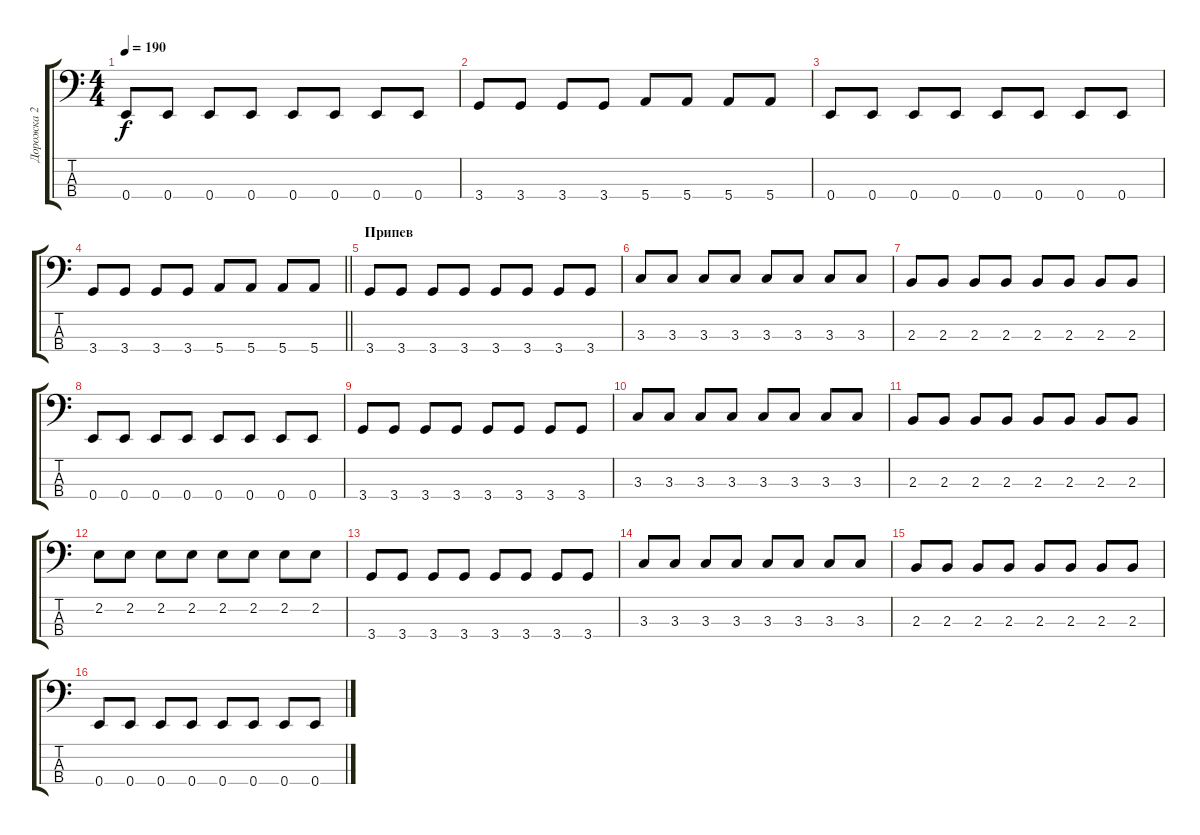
\track ("Дорожка 2" "Дорожка 2") {instrument electricbasspick}
\staff {score tabs}
\tuning (G2 D2 A1 E1) {hide}
\ts (4 4)
\tempo 190
\clef f4
\ks c
0.4.8{dy f} 0.4.8 0.4.8 0.4.8 0.4.8 0.4.8 0.4.8 0.4.8 |
3.4.8 3.4.8 3.4.8 3.4.8 5.4.8 5.4.8 5.4.8 5.4.8 |
0.4.8 0.4.8 0.4.8 0.4.8 0.4.8 0.4.8 0.4.8 0.4.8 |
\barLineRight lightlight
3.4.8 3.4.8 3.4.8 3.4.8 5.4.8 5.4.8 5.4.8 5.4.8 |
\section ("" "Припев")
3.4.8 3.4.8 3.4.8 3.4.8 3.4.8 3.4.8 3.4.8 3.4.8 |
3.3.8 3.3.8 3.3.8 3.3.8 3.3.8 3.3.8 3.3.8 3.3.8 |
2.3.8 2.3.8 2.3.8 2.3.8 2.3.8 2.3.8 2.3.8 2.3.8 |
0.4.8 0.4.8 0.4.8 0.4.8 0.4.8 0.4.8 0.4.8 0.4.8 |
3.4.8 3.4.8 3.4.8 3.4.8 3.4.8 3.4.8 3.4.8 3.4.8 |
3.3.8 3.3.8 3.3.8 3.3.8 3.3.8 3.3.8 3.3.8 3.3.8 |
2.3.8 2.3.8 2.3.8 2.3.8 2.3.8 2.3.8 2.3.8 2.3.8 |
2.2.8 2.2.8 2.2.8 2.2.8 2.2.8 2.2.8 2.2.8 2.2.8 |
3.4.8 3.4.8 3.4.8 3.4.8 3.4.8 3.4.8 3.4.8 3.4.8 |
3.3.8 3.3.8 3.3.8 3.3.8 3.3.8 3.3.8 3.3.8 3.3.8 |
2.3.8 2.3.8 2.3.8 2.3.8 2.3.8 2.3.8 2.3.8 2.3.8 |
0.4.8 0.4.8 0.4.8 0.4.8 0.4.8 0.4.8 0.4.8 0.4.8
